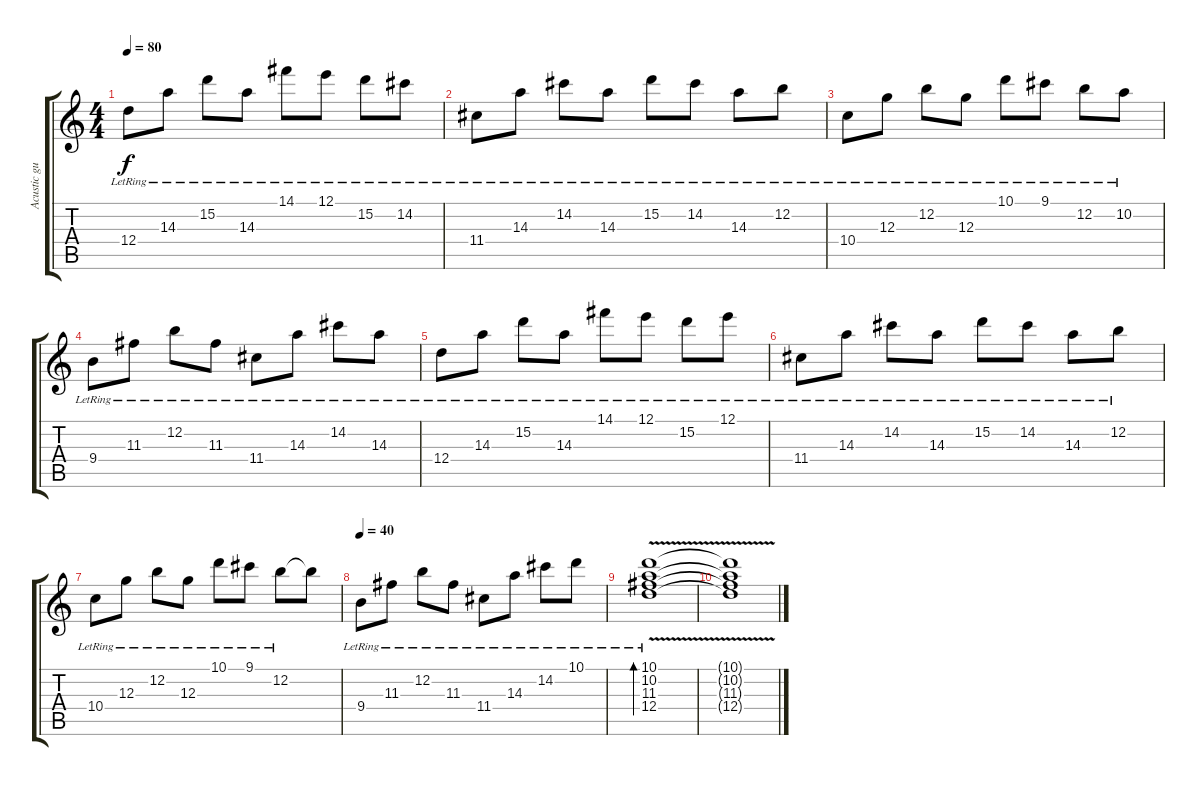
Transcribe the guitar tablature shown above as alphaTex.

\track ("Acustic guitar" "Acustic gu") {instrument acousticguitarsteel}
\staff {score tabs}
\tuning (E4 B3 G3 D3 A2 E2) {hide}
\ts (4 4)
\tempo 80
\clef g2
\ks c
12.4{lr}.8{dy f} 14.3{lr}.8 15.2{lr}.8 14.3{lr}.8 14.1{lr}.8 12.1{lr}.8 15.2{lr}.8 14.2{lr}.8 |
11.4{lr}.8 14.3{lr}.8 14.2{lr}.8 14.3{lr}.8 15.2{lr}.8 14.2{lr}.8 14.3{lr}.8 12.2{lr}.8 |
10.4{lr}.8 12.3{lr}.8 12.2{lr}.8 12.3{lr}.8 10.1{lr}.8 9.1{lr}.8 12.2{lr}.8 10.2{lr}.8 |
9.4{lr}.8 11.3{lr}.8 12.2{lr}.8 11.3{lr}.8 11.4{lr}.8 14.3{lr}.8 14.2{lr}.8 14.3{lr}.8 |
12.4{lr}.8 14.3{lr}.8 15.2{lr}.8 14.3{lr}.8 14.1{lr}.8 12.1{lr}.8 15.2{lr}.8 12.1{lr}.8 |
11.4{lr}.8 14.3{lr}.8 14.2{lr}.8 14.3{lr}.8 15.2{lr}.8 14.2{lr}.8 14.3{lr}.8 12.2{lr}.8 |
10.4{lr}.8 12.3{lr}.8 12.2{lr}.8 12.3{lr}.8 10.1{lr}.8 9.1{lr}.8 12.2{lr}.8 12.2{t}.8 |
\tempo 40
9.4{lr}.8 11.3{lr}.8 12.2{lr}.8 11.3{lr}.8 11.4{lr}.8 14.3{lr}.8 14.2{lr}.8 10.1{lr}.8 |
(10.1{v lr} 10.2 11.3 12.4).1{bd 120} |
(10.1{t} 10.2{t} 11.3{t} 12.4{t}).1
